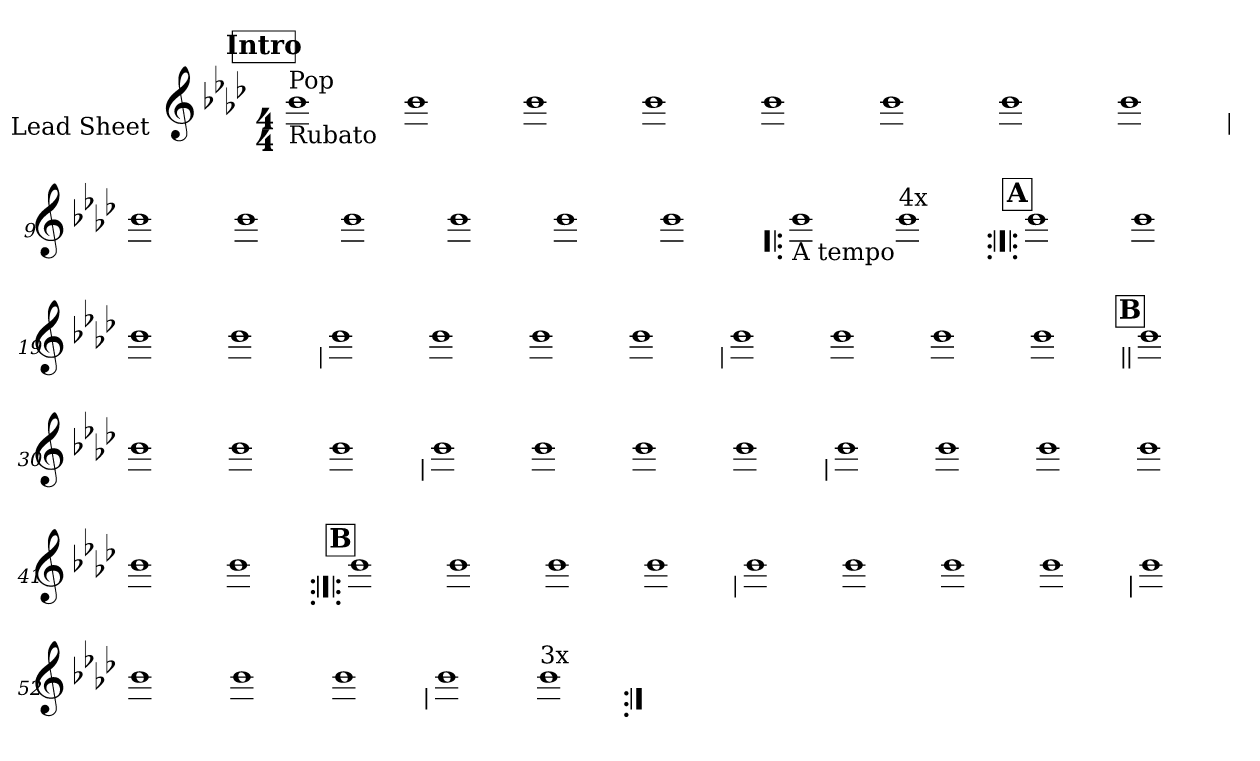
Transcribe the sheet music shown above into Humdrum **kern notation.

**kern
*part1
*staff1
*I"Lead Sheet
*stria0
*clefG2
*k[b-e-a-d-]
*A-:
*M4/4
*MM122
!!LO:REH:place=s1:a:t=Intro
=1||
!LO:TX:a:t=Pop
!LO:TX:b:t=Rubato
1b-
=2-
1b-
=3-
1b-
=4-
1b-
=5-
1b-
=6-
1b-
=7-
1b-
=8-
1b-
!!LO:LB:g=z
=9
1b-
=10-
1b-
=11-
1b-
=12-
1b-
=13-
1b-
=14-
1b-
=15!|:
!LO:TX:b:t=A tempo
1b-
=16-
!LO:TX:a:t=4x
1b-
!!LO:LB:g=z
!!LO:REH:place=s1:a:t=A
=17:|!|:
1b-
=18-
1b-
=19-
1b-
=20-
1b-
!!LO:LB:g=z
=21
1b-
=22-
1b-
=23-
1b-
=24-
1b-
!!LO:LB:g=z
=25
1b-
=26-
1b-
=27-
1b-
=28-
1b-
!!LO:LB:g=z
!!LO:REH:place=s1:a:t=B
=29||
1b-
=30-
1b-
=31-
1b-
=32-
1b-
!!LO:LB:g=z
=33
1b-
=34-
1b-
=35-
1b-
=36-
1b-
!!LO:LB:g=z
=37
1b-
=38-
1b-
=39-
1b-
=40-
1b-
=41-
1b-
=42-
1b-
!!LO:LB:g=z
!!LO:REH:place=s1:a:t=B
=43:|!|:
1b-
=44-
1b-
=45-
1b-
=46-
1b-
!!LO:LB:g=z
=47
1b-
=48-
1b-
=49-
1b-
=50-
1b-
!!LO:LB:g=z
=51
1b-
=52-
1b-
=53-
1b-
=54-
1b-
!!LO:LB:g=z
=55
1b-
=56-
!LO:TX:a:t=3x
1b-
=:|!
*-
